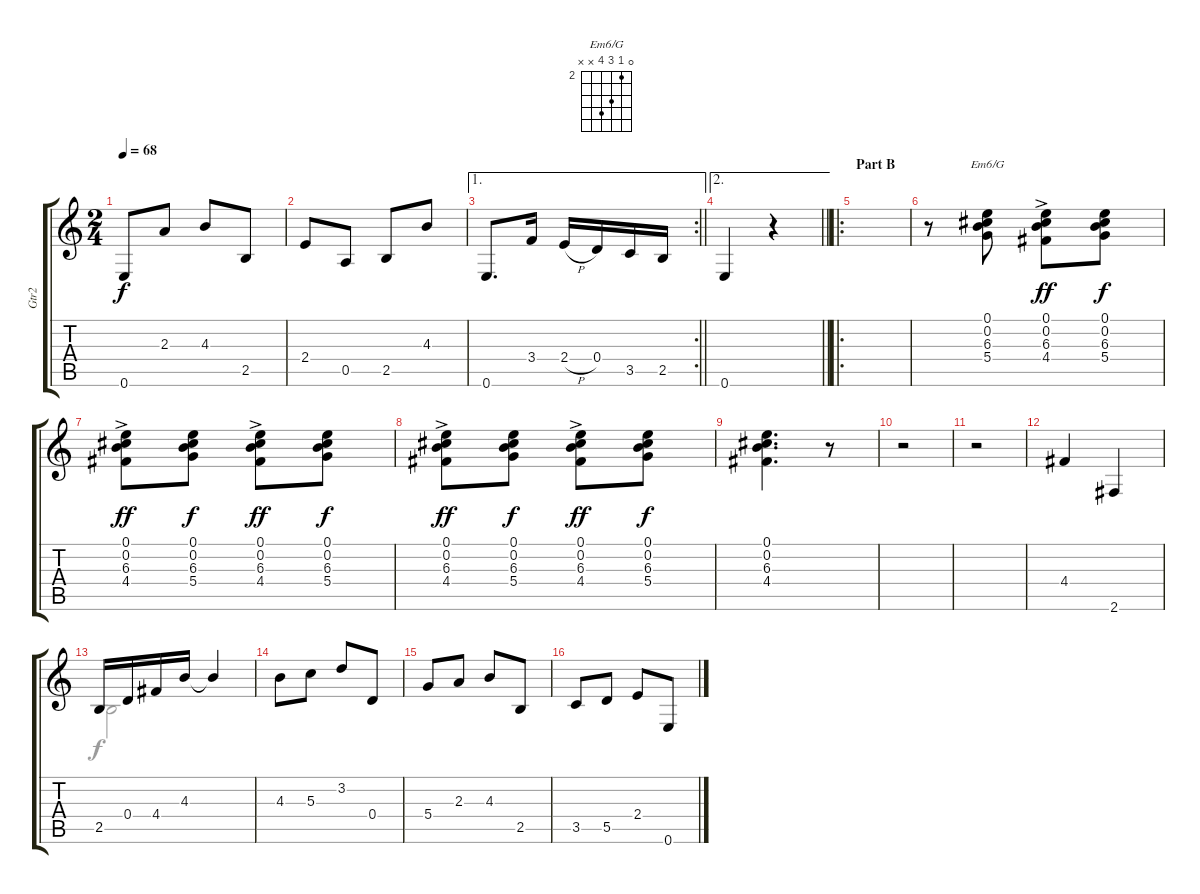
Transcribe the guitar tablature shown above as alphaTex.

\track ("Gtr2" "Gtr2") {instrument acousticguitarnylon}
\staff {score tabs}
\tuning (E4 B3 G3 D3 A2 E2) {hide}
\chord ("Em6/G" 0 2 4 5 x x) {firstfret 2}
\voice
\ts (2 4)
\tempo 68
\clef g2
\ks c
0.6.8{dy f} 2.3.8 4.3.8 2.5.8 |
2.4.8 0.5.8 2.5.8 4.3.8 |
\ae 1
\rc 2
\barLineRight lightlight
0.6.8{d} 3.4.16 2.4{h}.16 0.4.16 3.5.16 2.5.16 |
\ae 2
\barLineRight lightlight
0.6.4 r.4 |
\ro
\section ("" "Part B")
|
r.8 (0.1 0.2 6.3 5.4).8{ch "Em6/G"} (0.1 0.2 6.3 4.4{ac}).8{dy ff} (0.1 0.2 6.3 5.4).8{dy f} |
(0.1{ac} 0.2 6.3 4.4).8{dy ff} (0.1 0.2 6.3 5.4).8{dy f} (0.1{ac} 0.2 6.3 4.4).8{dy ff} (0.1 0.2 6.3 5.4).8{dy f} |
(0.1 0.2 6.3 4.4{ac}).8{dy ff} (0.1 0.2 6.3 5.4).8{dy f} (0.1 0.2 6.3 4.4{ac}).8{dy ff} (0.1 0.2 6.3 5.4).8{dy f} |
(0.1 0.2 6.3 4.4).4{d} r.8 |
r.2 |
r.2 |
4.4.4 2.6.4 |
2.5.16 0.4.16 4.4.16 4.3.16 4.3{t}.4 |
4.3.8 5.3.8 3.2.8 0.4.8 |
5.4.8 2.3.8 4.3.8 2.5.8 |
3.5.8 5.5.8 2.4.8 0.6.8
\voice
\clef g2
\ottava regular
\simile none
\ks c
|
|
\barLineRight lightlight
|
\barLineRight lightlight
|
|
|
|
|
|
|
|
|
2.5.2 |
|
|
